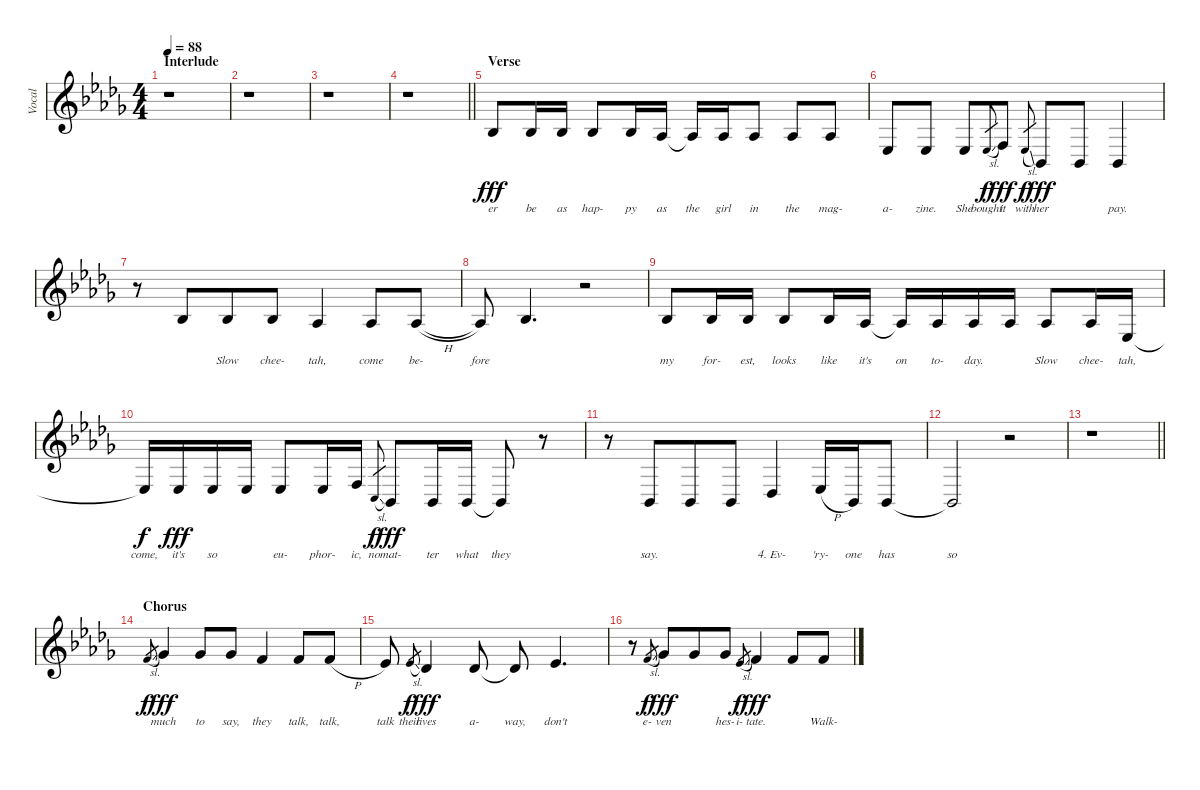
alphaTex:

\track ("Vocal" "Vocal") {instrument lead6voice}
\staff {score}
\tuning (E4 B3 G3 D3 A2 E2) {hide}
\ts (4 4)
\section ("" "Interlude")
\tempo 88
\clef g2
\ks bbminor
r.1{dy fff} |
r.1 |
r.1 |
\barLineRight lightlight
r.1 |
\section ("" "Verse")
3.3.8{lyrics (0 "er") lyrics (1 "") lyrics (2 "") lyrics (3 "") lyrics (4 "")} 3.3.16{lyrics (0 "be") lyrics (1 "") lyrics (2 "") lyrics (3 "") lyrics (4 "")} 3.3.16{lyrics (0 "as") lyrics (1 "") lyrics (2 "") lyrics (3 "") lyrics (4 "")} 3.3.8{lyrics (0 "hap-") lyrics (1 "") lyrics (2 "") lyrics (3 "") lyrics (4 "") beam Up} 3.3.16{lyrics (0 "py") lyrics (1 "") lyrics (2 "") lyrics (3 "") lyrics (4 "") beam Up} 1.3.16{lyrics (0 "as") lyrics (1 "") lyrics (2 "") lyrics (3 "") lyrics (4 "") beam Up} 1.3{t}.16{lyrics (0 "the") lyrics (1 "") lyrics (2 "") lyrics (3 "") lyrics (4 "")} 1.3.16{lyrics (0 "girl") lyrics (1 "") lyrics (2 "") lyrics (3 "") lyrics (4 "")} 1.3.8{lyrics (0 "in") lyrics (1 "") lyrics (2 "") lyrics (3 "") lyrics (4 "")} 1.3.8{lyrics (0 "the") lyrics (1 "") lyrics (2 "") lyrics (3 "") lyrics (4 "")} 1.3.8{lyrics (0 "mag-") lyrics (1 "") lyrics (2 "") lyrics (3 "") lyrics (4 "")} |
6.5.8{lyrics (0 "a-") lyrics (1 "") lyrics (2 "") lyrics (3 "") lyrics (4 "")} 6.5.8{lyrics (0 "zine.") lyrics (1 "") lyrics (2 "") lyrics (3 "") lyrics (4 "") beam split} 1.4.8{lyrics (0 "She") lyrics (1 "") lyrics (2 "") lyrics (3 "") lyrics (4 "")} 1.4{sl}.8{lyrics (0 "bought") lyrics (1 "") lyrics (2 "") lyrics (3 "") lyrics (4 "") gr dy f} 3.4.8{lyrics (0 "it") lyrics (1 "") lyrics (2 "") lyrics (3 "") lyrics (4 "") dy fff} 6.5{sl}.8{lyrics (0 "with") lyrics (1 "") lyrics (2 "") lyrics (3 "") lyrics (4 "") gr dy f} 1.5.8{lyrics (0 "her") lyrics (1 "") lyrics (2 "") lyrics (3 "") lyrics (4 "") dy fff} 1.5.8{lyrics (0 " ") lyrics (1 "") lyrics (2 "") lyrics (3 "") lyrics (4 "")} 1.5.4{lyrics (0 "pay.") lyrics (1 "") lyrics (2 "") lyrics (3 "") lyrics (4 "")} |
r.8 3.3.8{lyrics (0 "") lyrics (1 "") lyrics (2 "") lyrics (3 "") lyrics (4 "") beam merge} 3.3.8{lyrics (0 "Slow") lyrics (1 "") lyrics (2 "") lyrics (3 "") lyrics (4 "")} 3.3.8{lyrics (0 "chee-") lyrics (1 "") lyrics (2 "") lyrics (3 "") lyrics (4 "")} 1.3.4{lyrics (0 "tah,") lyrics (1 "") lyrics (2 "") lyrics (3 "") lyrics (4 "")} 1.3.8{lyrics (0 "come") lyrics (1 "") lyrics (2 "") lyrics (3 "") lyrics (4 "")} 1.3{h}.8{lyrics (0 "be-") lyrics (1 "") lyrics (2 "") lyrics (3 "") lyrics (4 "")} |
1.3{t}.8{lyrics (0 "fore") lyrics (1 "") lyrics (2 "") lyrics (3 "") lyrics (4 "")} 3.3.4{d lyrics (0 " ") lyrics (1 "") lyrics (2 "") lyrics (3 "") lyrics (4 "")} r.2 |
3.3.8{lyrics (0 "my") lyrics (1 "") lyrics (2 "") lyrics (3 "") lyrics (4 "")} 3.3.16{lyrics (0 "for-") lyrics (1 "") lyrics (2 "") lyrics (3 "") lyrics (4 "")} 3.3.16{lyrics (0 "est,") lyrics (1 "") lyrics (2 "") lyrics (3 "") lyrics (4 "")} 3.3.8{lyrics (0 "looks") lyrics (1 "") lyrics (2 "") lyrics (3 "") lyrics (4 "") beam Up} 3.3.16{lyrics (0 "like") lyrics (1 "") lyrics (2 "") lyrics (3 "") lyrics (4 "") beam Up} 1.3.16{lyrics (0 "it's") lyrics (1 "") lyrics (2 "") lyrics (3 "") lyrics (4 "") beam Up} 1.3{t}.16{lyrics (0 "on") lyrics (1 "") lyrics (2 "") lyrics (3 "") lyrics (4 "")} 1.3.16{lyrics (0 "to-") lyrics (1 "") lyrics (2 "") lyrics (3 "") lyrics (4 "")} 1.3.16{lyrics (0 "day.") lyrics (1 "") lyrics (2 "") lyrics (3 "") lyrics (4 "")} 1.3.16{lyrics (0 " ") lyrics (1 "") lyrics (2 "") lyrics (3 "") lyrics (4 "")} 1.3.8{lyrics (0 "Slow") lyrics (1 "") lyrics (2 "") lyrics (3 "") lyrics (4 "")} 1.3.16{lyrics (0 "chee-") lyrics (1 "") lyrics (2 "") lyrics (3 "") lyrics (4 "")} 6.5.16{lyrics (0 "tah,") lyrics (1 "") lyrics (2 "") lyrics (3 "") lyrics (4 "")} |
6.5{t}.16{lyrics (0 "come,") lyrics (1 "") lyrics (2 "") lyrics (3 "") lyrics (4 "") dy f} 6.5.16{lyrics (0 "it's") lyrics (1 "") lyrics (2 "") lyrics (3 "") lyrics (4 "") dy fff} 1.4.16{lyrics (0 "so") lyrics (1 "") lyrics (2 "") lyrics (3 "") lyrics (4 "")} 1.4.16{lyrics (0 " ") lyrics (1 "") lyrics (2 "") lyrics (3 "") lyrics (4 "")} 1.4.8{lyrics (0 "eu-") lyrics (1 "") lyrics (2 "") lyrics (3 "") lyrics (4 "")} 1.4.16{lyrics (0 "phor-") lyrics (1 "") lyrics (2 "") lyrics (3 "") lyrics (4 "")} 3.4.16{lyrics (0 "ic,") lyrics (1 "") lyrics (2 "") lyrics (3 "") lyrics (4 "")} 3.5{sl}.8{lyrics (0 "no") lyrics (1 "") lyrics (2 "") lyrics (3 "") lyrics (4 "") gr dy f} 1.5.8{lyrics (0 "mat-") lyrics (1 "") lyrics (2 "") lyrics (3 "") lyrics (4 "") dy fff} 1.5.16{lyrics (0 "ter") lyrics (1 "") lyrics (2 "") lyrics (3 "") lyrics (4 "")} 1.5.16{lyrics (0 "what") lyrics (1 "") lyrics (2 "") lyrics (3 "") lyrics (4 "")} 1.5{t}.8{lyrics (0 "they") lyrics (1 "") lyrics (2 "") lyrics (3 "") lyrics (4 "")} r.8 |
r.8 1.5.8{lyrics (0 "say.") lyrics (1 "") lyrics (2 "") lyrics (3 "") lyrics (4 "") beam merge} 1.5.8{lyrics (0 " ") lyrics (1 "") lyrics (2 "") lyrics (3 "") lyrics (4 "")} 1.5.8{lyrics (0 "") lyrics (1 "") lyrics (2 "") lyrics (3 "") lyrics (4 "")} 4.5.4{lyrics (0 "4. Ev-") lyrics (1 "") lyrics (2 "") lyrics (3 "") lyrics (4 "")} 6.5{h}.16{lyrics (0 "'ry-") lyrics (1 "") lyrics (2 "") lyrics (3 "") lyrics (4 "")} 1.5.16{lyrics (0 "one") lyrics (1 "") lyrics (2 "") lyrics (3 "") lyrics (4 "")} 1.5.8{lyrics (0 "has") lyrics (1 "") lyrics (2 "") lyrics (3 "") lyrics (4 "")} |
1.5{t}.2{lyrics (0 "so") lyrics (1 "") lyrics (2 "") lyrics (3 "") lyrics (4 "")} r.2 |
\barLineRight lightlight
r.1 |
\section ("" "Chorus")
1.1{sl}.8{lyrics (0 " ") lyrics (1 "") lyrics (2 "") lyrics (3 "") lyrics (4 "") gr dy f} 2.1.4{lyrics (0 "much") lyrics (1 "") lyrics (2 "") lyrics (3 "") lyrics (4 "") dy fff} 2.1.8{lyrics (0 "to") lyrics (1 "") lyrics (2 "") lyrics (3 "") lyrics (4 "")} 2.1.8{lyrics (0 "say,") lyrics (1 "") lyrics (2 "") lyrics (3 "") lyrics (4 "")} 1.1.4{lyrics (0 "they") lyrics (1 "") lyrics (2 "") lyrics (3 "") lyrics (4 "")} 1.1.8{lyrics (0 "talk,") lyrics (1 "") lyrics (2 "") lyrics (3 "") lyrics (4 "")} 6.2{h}.8{lyrics (0 "talk,") lyrics (1 "") lyrics (2 "") lyrics (3 "") lyrics (4 "")} |
4.2.8{lyrics (0 "talk") lyrics (1 "") lyrics (2 "") lyrics (3 "") lyrics (4 "")} 4.2{sl}.8{lyrics (0 "their") lyrics (1 "") lyrics (2 "") lyrics (3 "") lyrics (4 "") gr dy f} 2.2.4{lyrics (0 "lives") lyrics (1 "") lyrics (2 "") lyrics (3 "") lyrics (4 "") dy fff} 2.2.8{lyrics (0 "a-") lyrics (1 "") lyrics (2 "") lyrics (3 "") lyrics (4 "")} 2.2{t}.8{lyrics (0 "way,") lyrics (1 "") lyrics (2 "") lyrics (3 "") lyrics (4 "")} 4.2.4{d lyrics (0 "don't") lyrics (1 "") lyrics (2 "") lyrics (3 "") lyrics (4 "")} |
r.8 1.1{sl}.8{lyrics (0 "e-") lyrics (1 "") lyrics (2 "") lyrics (3 "") lyrics (4 "") gr dy f} 2.1.8{lyrics (0 "ven") lyrics (1 "") lyrics (2 "") lyrics (3 "") lyrics (4 "") dy fff beam merge} 2.1.8{lyrics (0 " ") lyrics (1 "") lyrics (2 "") lyrics (3 "") lyrics (4 "")} 2.1.8{lyrics (0 "hes-") lyrics (1 "") lyrics (2 "") lyrics (3 "") lyrics (4 "")} 4.2{sl}.8{lyrics (0 "i-") lyrics (1 "") lyrics (2 "") lyrics (3 "") lyrics (4 "") gr dy f} 6.2.4{lyrics (0 "tate.") lyrics (1 "") lyrics (2 "") lyrics (3 "") lyrics (4 "") dy fff} 6.2.8{lyrics (0 " ") lyrics (1 "") lyrics (2 "") lyrics (3 "") lyrics (4 "")} 6.2{h}.8{lyrics (0 "Walk-") lyrics (1 "") lyrics (2 "") lyrics (3 "") lyrics (4 "")}
